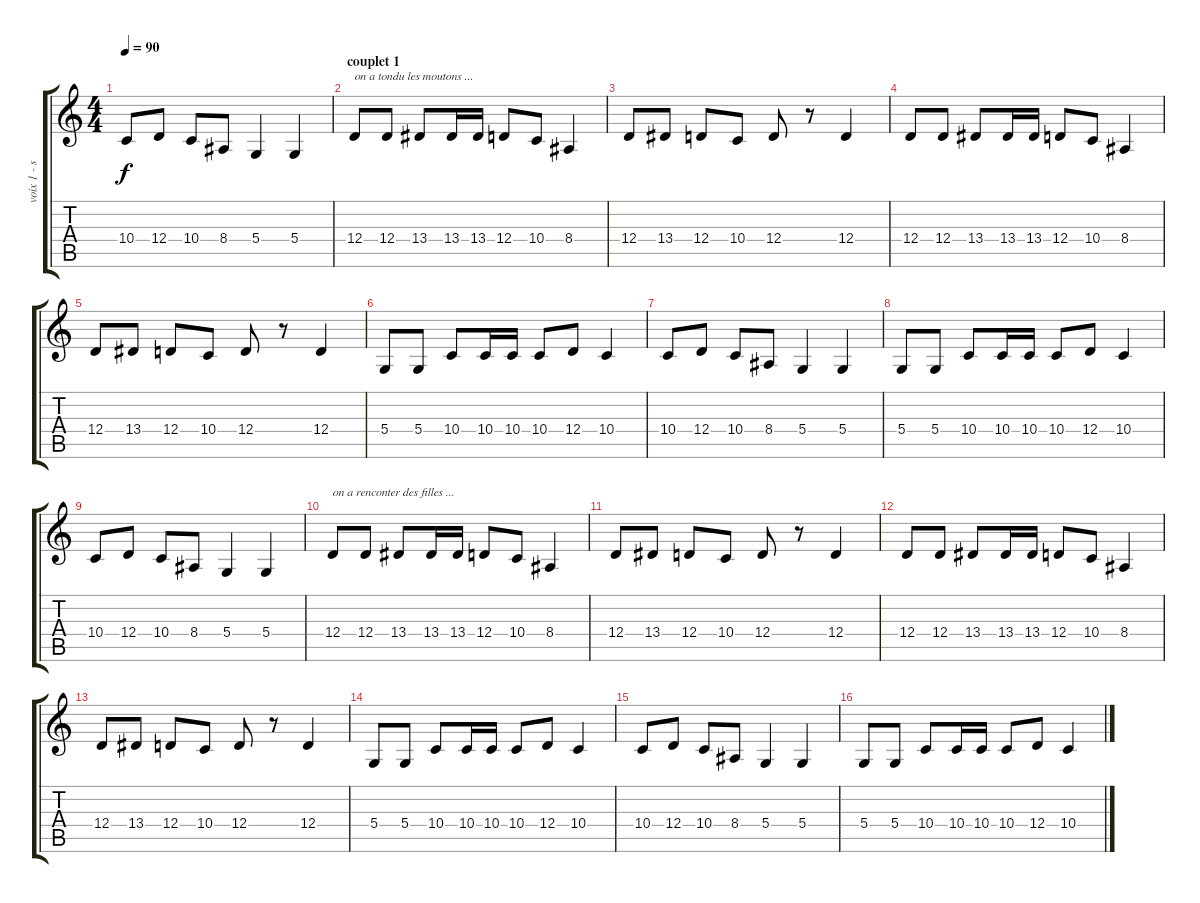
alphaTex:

\track ("voix 1 - stan" "voix 1 - s") {instrument voiceoohs}
\staff {score tabs}
\tuning (E4 B3 G3 D3 A2 E2) {hide}
\ts (4 4)
\tempo 90
\clef g2
\ks c
10.4.8{dy f} 12.4.8 10.4.8 8.4.8 5.4.4 5.4.4 |
\section ("" "couplet 1")
12.4.8{txt "on a tondu les moutons ..."} 12.4.8 13.4.8 13.4.16 13.4.16 12.4.8 10.4.8 8.4.4 |
12.4.8 13.4.8 12.4.8 10.4.8 12.4.8 r.8 12.4.4 |
12.4.8 12.4.8 13.4.8 13.4.16 13.4.16 12.4.8 10.4.8 8.4.4 |
12.4.8 13.4.8 12.4.8 10.4.8 12.4.8 r.8 12.4.4 |
5.4.8 5.4.8 10.4.8 10.4.16 10.4.16 10.4.8 12.4.8 10.4.4 |
10.4.8 12.4.8 10.4.8 8.4.8 5.4.4 5.4.4 |
5.4.8 5.4.8 10.4.8 10.4.16 10.4.16 10.4.8 12.4.8 10.4.4 |
10.4.8 12.4.8 10.4.8 8.4.8 5.4.4 5.4.4 |
12.4.8{txt "on a renconter des filles ..."} 12.4.8 13.4.8 13.4.16 13.4.16 12.4.8 10.4.8 8.4.4 |
12.4.8 13.4.8 12.4.8 10.4.8 12.4.8 r.8 12.4.4 |
12.4.8 12.4.8 13.4.8 13.4.16 13.4.16 12.4.8 10.4.8 8.4.4 |
12.4.8 13.4.8 12.4.8 10.4.8 12.4.8 r.8 12.4.4 |
5.4.8 5.4.8 10.4.8 10.4.16 10.4.16 10.4.8 12.4.8 10.4.4 |
10.4.8 12.4.8 10.4.8 8.4.8 5.4.4 5.4.4 |
5.4.8 5.4.8 10.4.8 10.4.16 10.4.16 10.4.8 12.4.8 10.4.4
